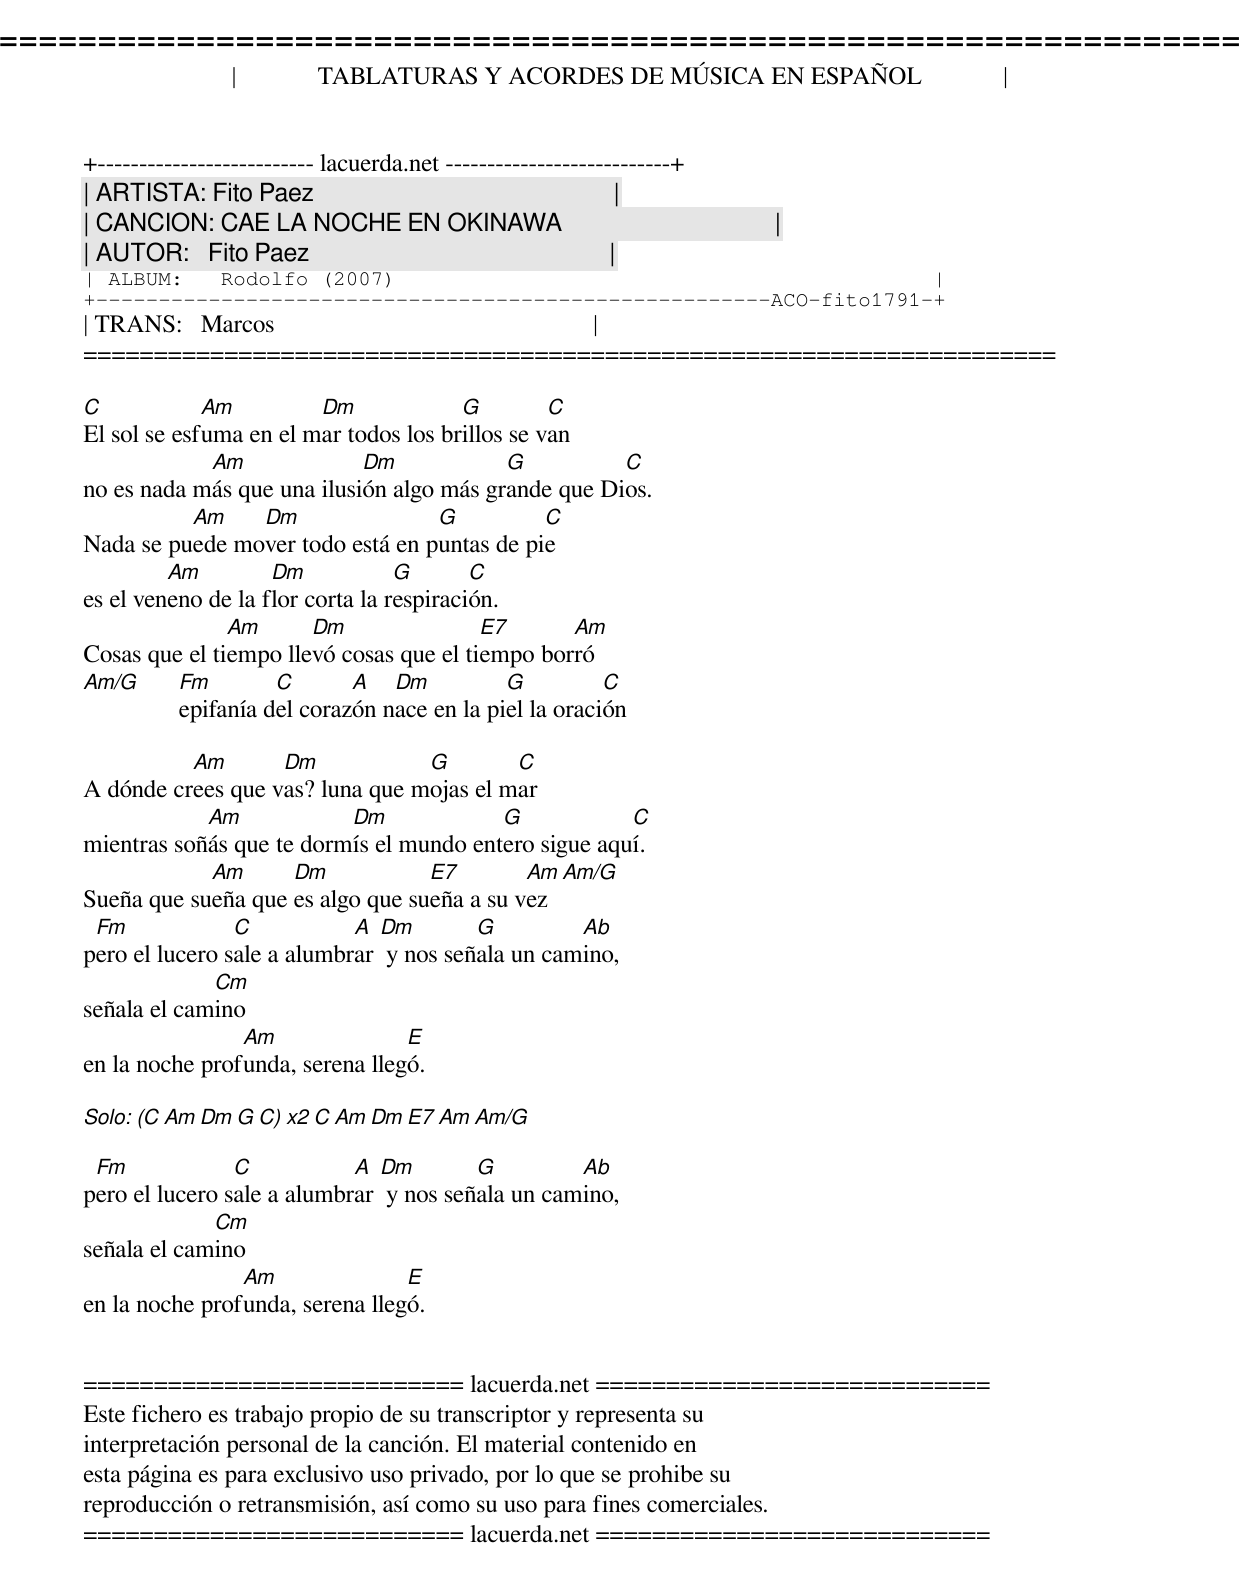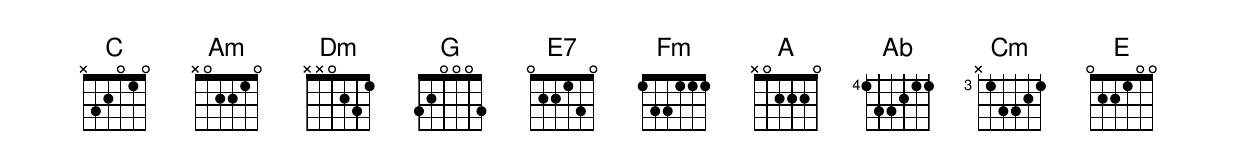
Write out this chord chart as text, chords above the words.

=====================================================================
|             TABLATURAS Y ACORDES DE MÚSICA EN ESPAÑOL             |
+-------------------------- lacuerda.net ---------------------------+
| ARTISTA: Fito Paez                                                |
| CANCION: CAE LA NOCHE EN OKINAWA                                  |
| AUTOR:   Fito Paez                                                |
| ALBUM:   Rodolfo (2007)                                           |
+------------------------------------------------------ACO-fito1791-+
| TRANS:   Marcos                                                   |
=====================================================================

C            Am         Dm             G         C
El sol se esfuma en el mar todos los brillos se van
            Am              Dm            G          C
no es nada más que una ilusión algo más grande que Dios.
          Am    Dm                G          C
Nada se puede mover todo está en puntas de pie
         Am         Dm            G       C
es el veneno de la flor corta la respiración.
               Am      Dm                E7      Am
Cosas que el tiempo llevó cosas que el tiempo borró
Am/G  Fm        C       A   Dm          G          C
      epifanía del corazón nace en la piel la oración

          Am       Dm            G        C
A dónde crees que vas? luna que mojas el mar
            Am            Dm             G            C
mientras soñás que te dormís el mundo entero sigue aquí.
            Am      Dm            E7        Am  Am/G
Sueña que sueña que es algo que sueña a su vez
 Fm             C           A  Dm        G         Ab
pero el lucero sale a alumbrar  y nos señala un camino,
             Cm
señala el camino
                Am               E
en la noche profunda, serena llegó.

Solo: (C  Am  Dm  G  C)  x2  C  Am  Dm  E7  Am  Am/G

 Fm             C           A  Dm        G         Ab
pero el lucero sale a alumbrar  y nos señala un camino,
             Cm
señala el camino
                Am               E
en la noche profunda, serena llegó.


=========================== lacuerda.net ============================
Este fichero es trabajo propio de su transcriptor y representa su
interpretación personal de la canción. El material contenido en
esta página es para exclusivo uso privado, por lo que se prohibe su
reproducción o retransmisión, así como su uso para fines comerciales.
=========================== lacuerda.net ============================
